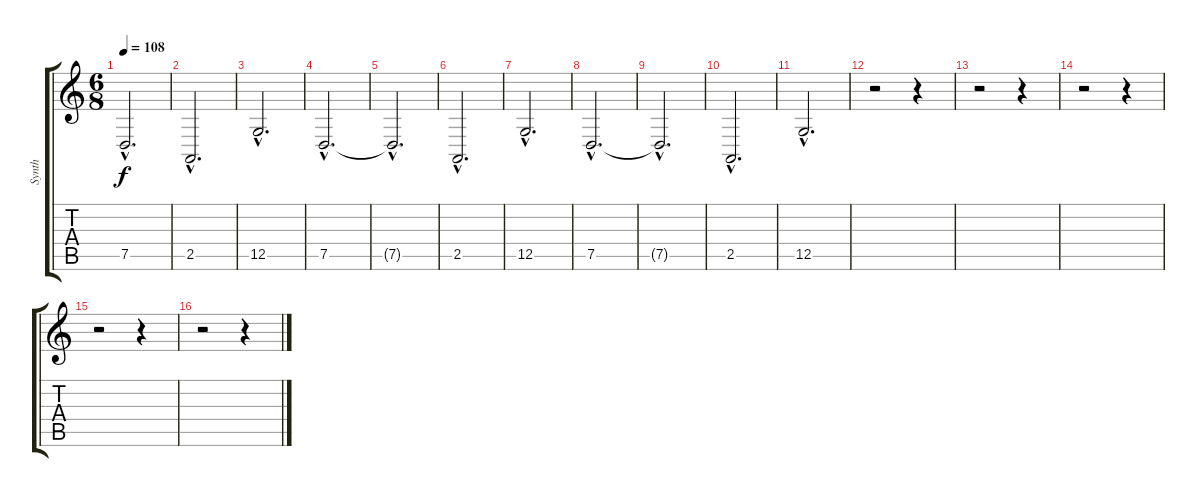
\track ("Synth" "Synth") {instrument choiraahs}
\staff {score tabs}
\tuning (D4 A3 F3 C3 G2 D2) {hide}
\ts (6 8)
\tempo 108
\clef g2
\ks c
7.5{hac t}.2{d dy f} |
2.5{hac}.2{d} |
12.5{hac}.2{d} |
7.5{hac}.2{d} |
7.5{hac t}.2{d} |
2.5{hac}.2{d} |
12.5{hac}.2{d} |
7.5{hac}.2{d} |
7.5{hac t}.2{d} |
2.5{hac}.2{d} |
12.5{hac}.2{d} |
\section ("" "")
r.2 r.4 |
r.2 r.4 |
r.2 r.4 |
r.2 r.4 |
r.2 r.4
